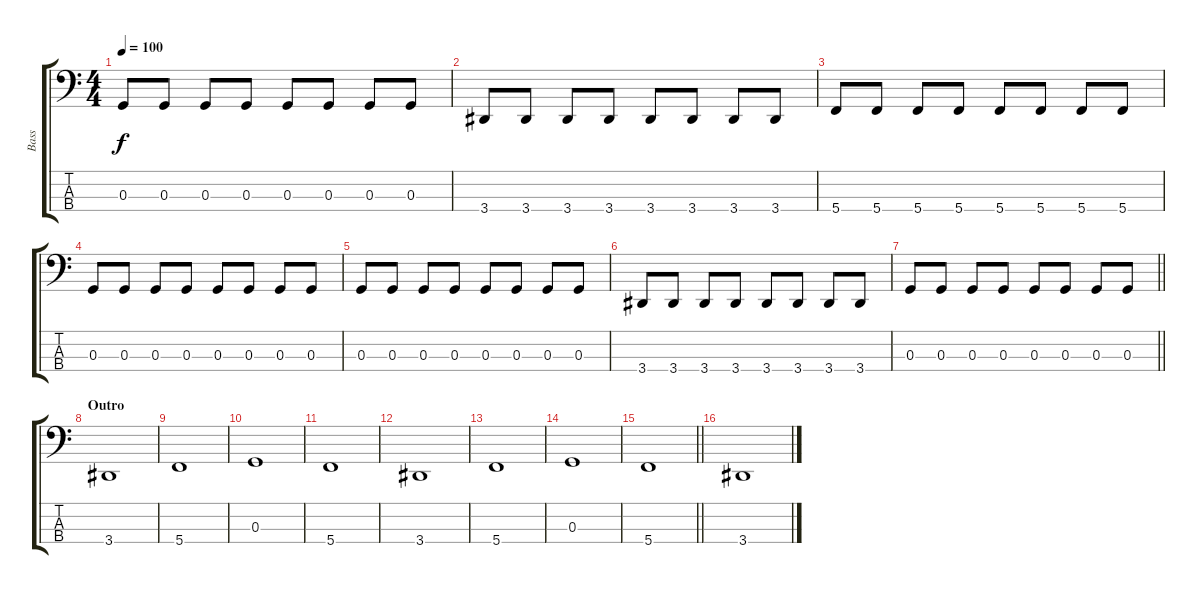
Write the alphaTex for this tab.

\track ("Bass" "Bass") {instrument electricbassfinger}
\staff {score tabs}
\tuning (F2 C2 G1 C1) {hide}
\ts (4 4)
\tempo 100
\clef f4
\ks c
0.3.8{dy f} 0.3.8 0.3.8 0.3.8 0.3.8 0.3.8 0.3.8 0.3.8 |
3.4.8 3.4.8 3.4.8 3.4.8 3.4.8 3.4.8 3.4.8 3.4.8 |
5.4.8 5.4.8 5.4.8 5.4.8 5.4.8 5.4.8 5.4.8 5.4.8 |
0.3.8 0.3.8 0.3.8 0.3.8 0.3.8 0.3.8 0.3.8 0.3.8 |
0.3.8 0.3.8 0.3.8 0.3.8 0.3.8 0.3.8 0.3.8 0.3.8 |
3.4.8 3.4.8 3.4.8 3.4.8 3.4.8 3.4.8 3.4.8 3.4.8 |
\barLineRight lightlight
0.3.8 0.3.8 0.3.8 0.3.8 0.3.8 0.3.8 0.3.8 0.3.8 |
\section ("" "Outro")
3.4.1 |
5.4.1 |
0.3.1 |
5.4.1 |
3.4.1 |
5.4.1 |
0.3.1 |
\barLineRight lightlight
5.4.1 |
3.4.1
